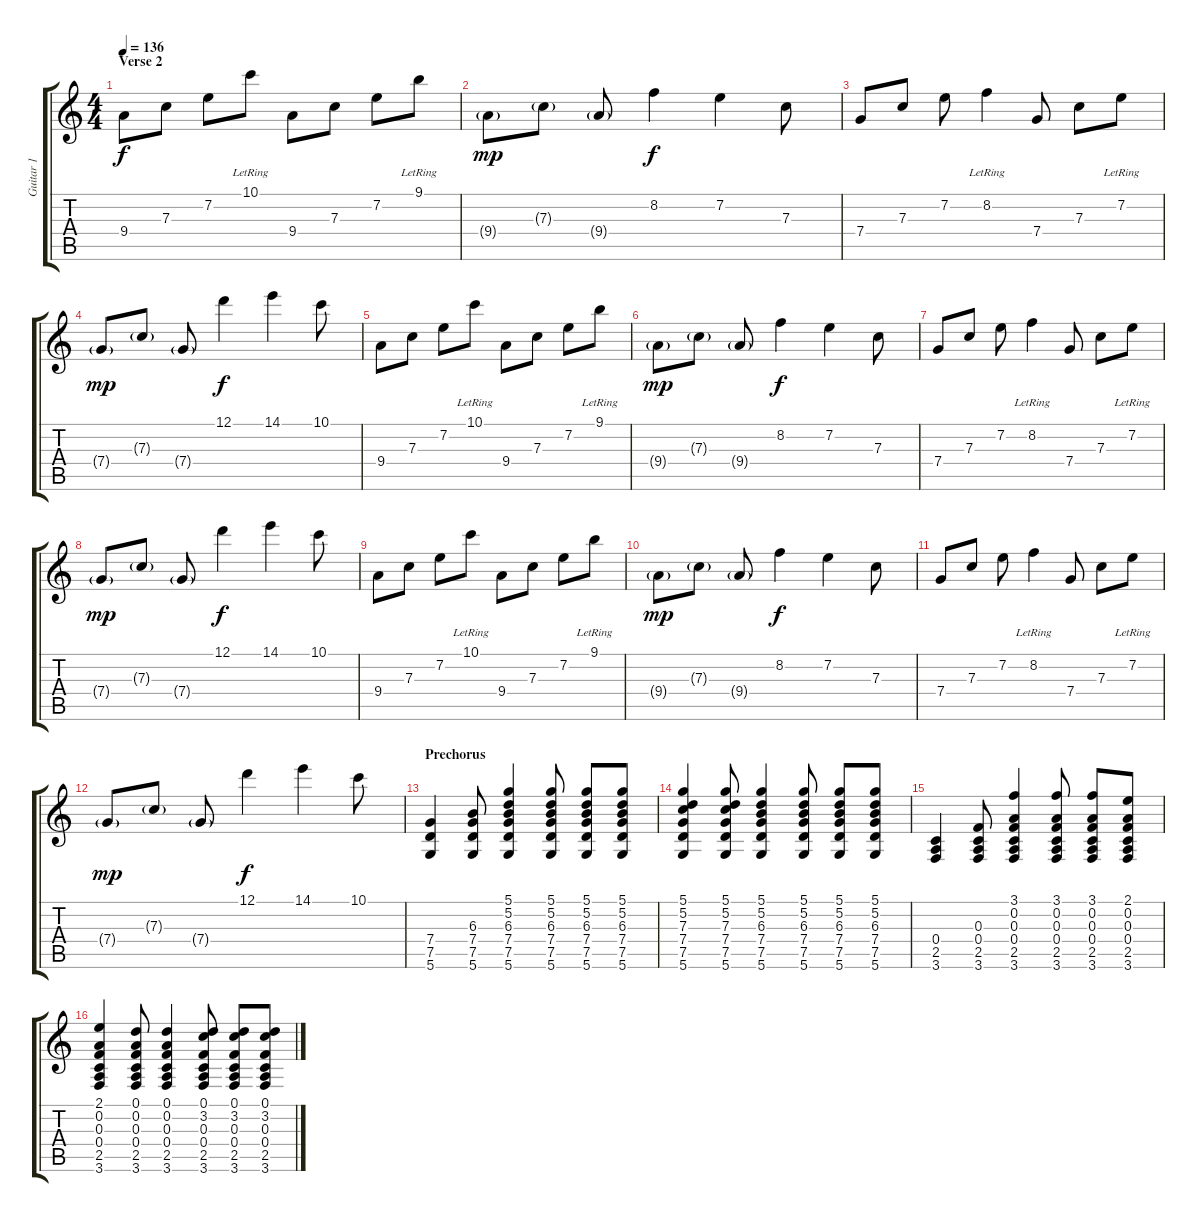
\track ("Guitar 1" "Guitar 1") {instrument electricguitarclean}
\staff {score tabs}
\tuning (D4 A3 F3 C3 G2 D2) {hide}
\ts (4 4)
\section ("" "Verse 2")
\tempo 136
\clef g2
\ks c
9.4.8{dy f volume 13 instrument electricguitarclean} 7.3.8 7.2.8 10.1{lr}.8 9.4.8 7.3.8 7.2.8 9.1{lr}.8 |
9.4{g}.8{dy mp} 7.3{g}.8 9.4{g}.8 8.2.4{dy f} 7.2.4 7.3.8 |
7.4.8 7.3.8 7.2.8 8.2{lr}.4 7.4.8 7.3.8 7.2{lr}.8 |
7.4{g}.8{dy mp} 7.3{g}.8 7.4{g}.8 12.1.4{dy f} 14.1.4 10.1.8 |
9.4.8 7.3.8 7.2.8 10.1{lr}.8 9.4.8 7.3.8 7.2.8 9.1{lr}.8 |
9.4{g}.8{dy mp} 7.3{g}.8 9.4{g}.8 8.2.4{dy f} 7.2.4 7.3.8 |
7.4.8 7.3.8 7.2.8 8.2{lr}.4 7.4.8 7.3.8 7.2{lr}.8 |
7.4{g}.8{dy mp} 7.3{g}.8 7.4{g}.8 12.1.4{dy f} 14.1.4 10.1.8 |
9.4.8 7.3.8 7.2.8 10.1{lr}.8 9.4.8 7.3.8 7.2.8 9.1{lr}.8 |
9.4{g}.8{dy mp} 7.3{g}.8 9.4{g}.8 8.2.4{dy f} 7.2.4 7.3.8 |
7.4.8 7.3.8 7.2.8 8.2{lr}.4 7.4.8 7.3.8 7.2{lr}.8 |
7.4{g}.8{dy mp} 7.3{g}.8 7.4{g}.8 12.1.4{dy f} 14.1.4 10.1.8 |
\section ("" "Prechorus")
(7.4 7.5 5.6).4{volume 9} (6.3 7.4 7.5 5.6).8 (5.1 5.2 6.3 7.4 7.5 5.6).4 (5.1 5.2 6.3 7.4 7.5 5.6).8 (5.1 5.2 6.3 7.4 7.5 5.6).8 (5.1 5.2 6.3 7.4 7.5 5.6).8 |
(5.1 5.2 7.3 7.4 7.5 5.6).4 (5.1 5.2 7.3 7.4 7.5 5.6).8 (5.1 5.2 6.3 7.4 7.5 5.6).4 (5.1 5.2 6.3 7.4 7.5 5.6).8 (5.1 5.2 6.3 7.4 7.5 5.6).8 (5.1 5.2 6.3 7.4 7.5 5.6).8 |
(0.4 2.5 3.6).4 (0.3 0.4 2.5 3.6).8 (3.1 0.2 0.3 0.4 2.5 3.6).4 (3.1 0.2 0.3 0.4 2.5 3.6).8 (3.1 0.2 0.3 0.4 2.5 3.6).8 (2.1 0.2 0.3 0.4 2.5 3.6).8 |
(2.1 0.2 0.3 0.4 2.5 3.6).4 (0.1 0.2 0.3 0.4 2.5 3.6).8 (0.1 0.2 0.3 0.4 2.5 3.6).4 (0.1 3.2 0.3 0.4 2.5 3.6).8 (0.1 3.2 0.3 0.4 2.5 3.6).8 (0.1 3.2 0.3 0.4 2.5 3.6).8
